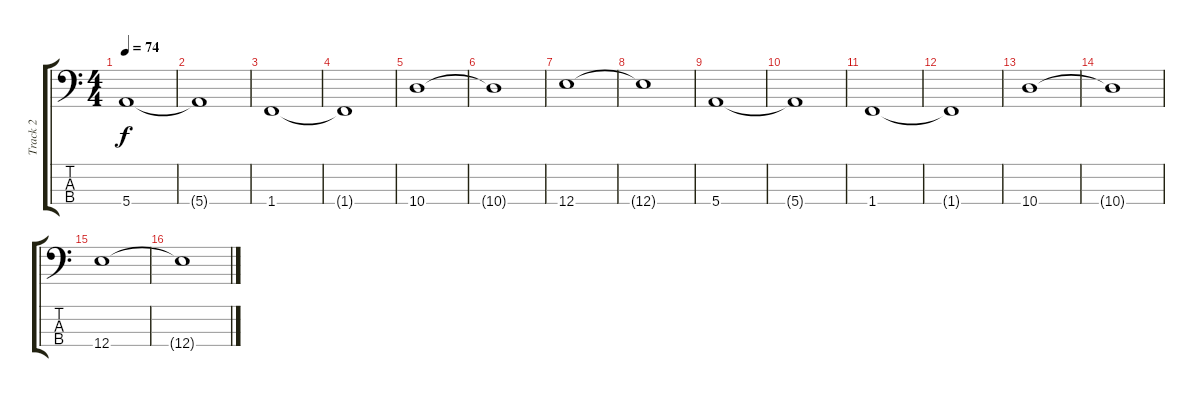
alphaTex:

\track ("Track 2" "Track 2") {instrument electricbassfinger}
\staff {score tabs}
\tuning (G2 D2 A1 E1) {hide}
\ts (4 4)
\tempo 74
\clef f4
\ks c
5.4.1{dy f} |
5.4{t}.1 |
1.4.1 |
1.4{t}.1 |
10.4.1 |
10.4{t}.1 |
12.4.1 |
12.4{t}.1 |
5.4.1 |
5.4{t}.1 |
1.4.1 |
1.4{t}.1 |
10.4.1 |
10.4{t}.1 |
12.4.1 |
12.4{t}.1
